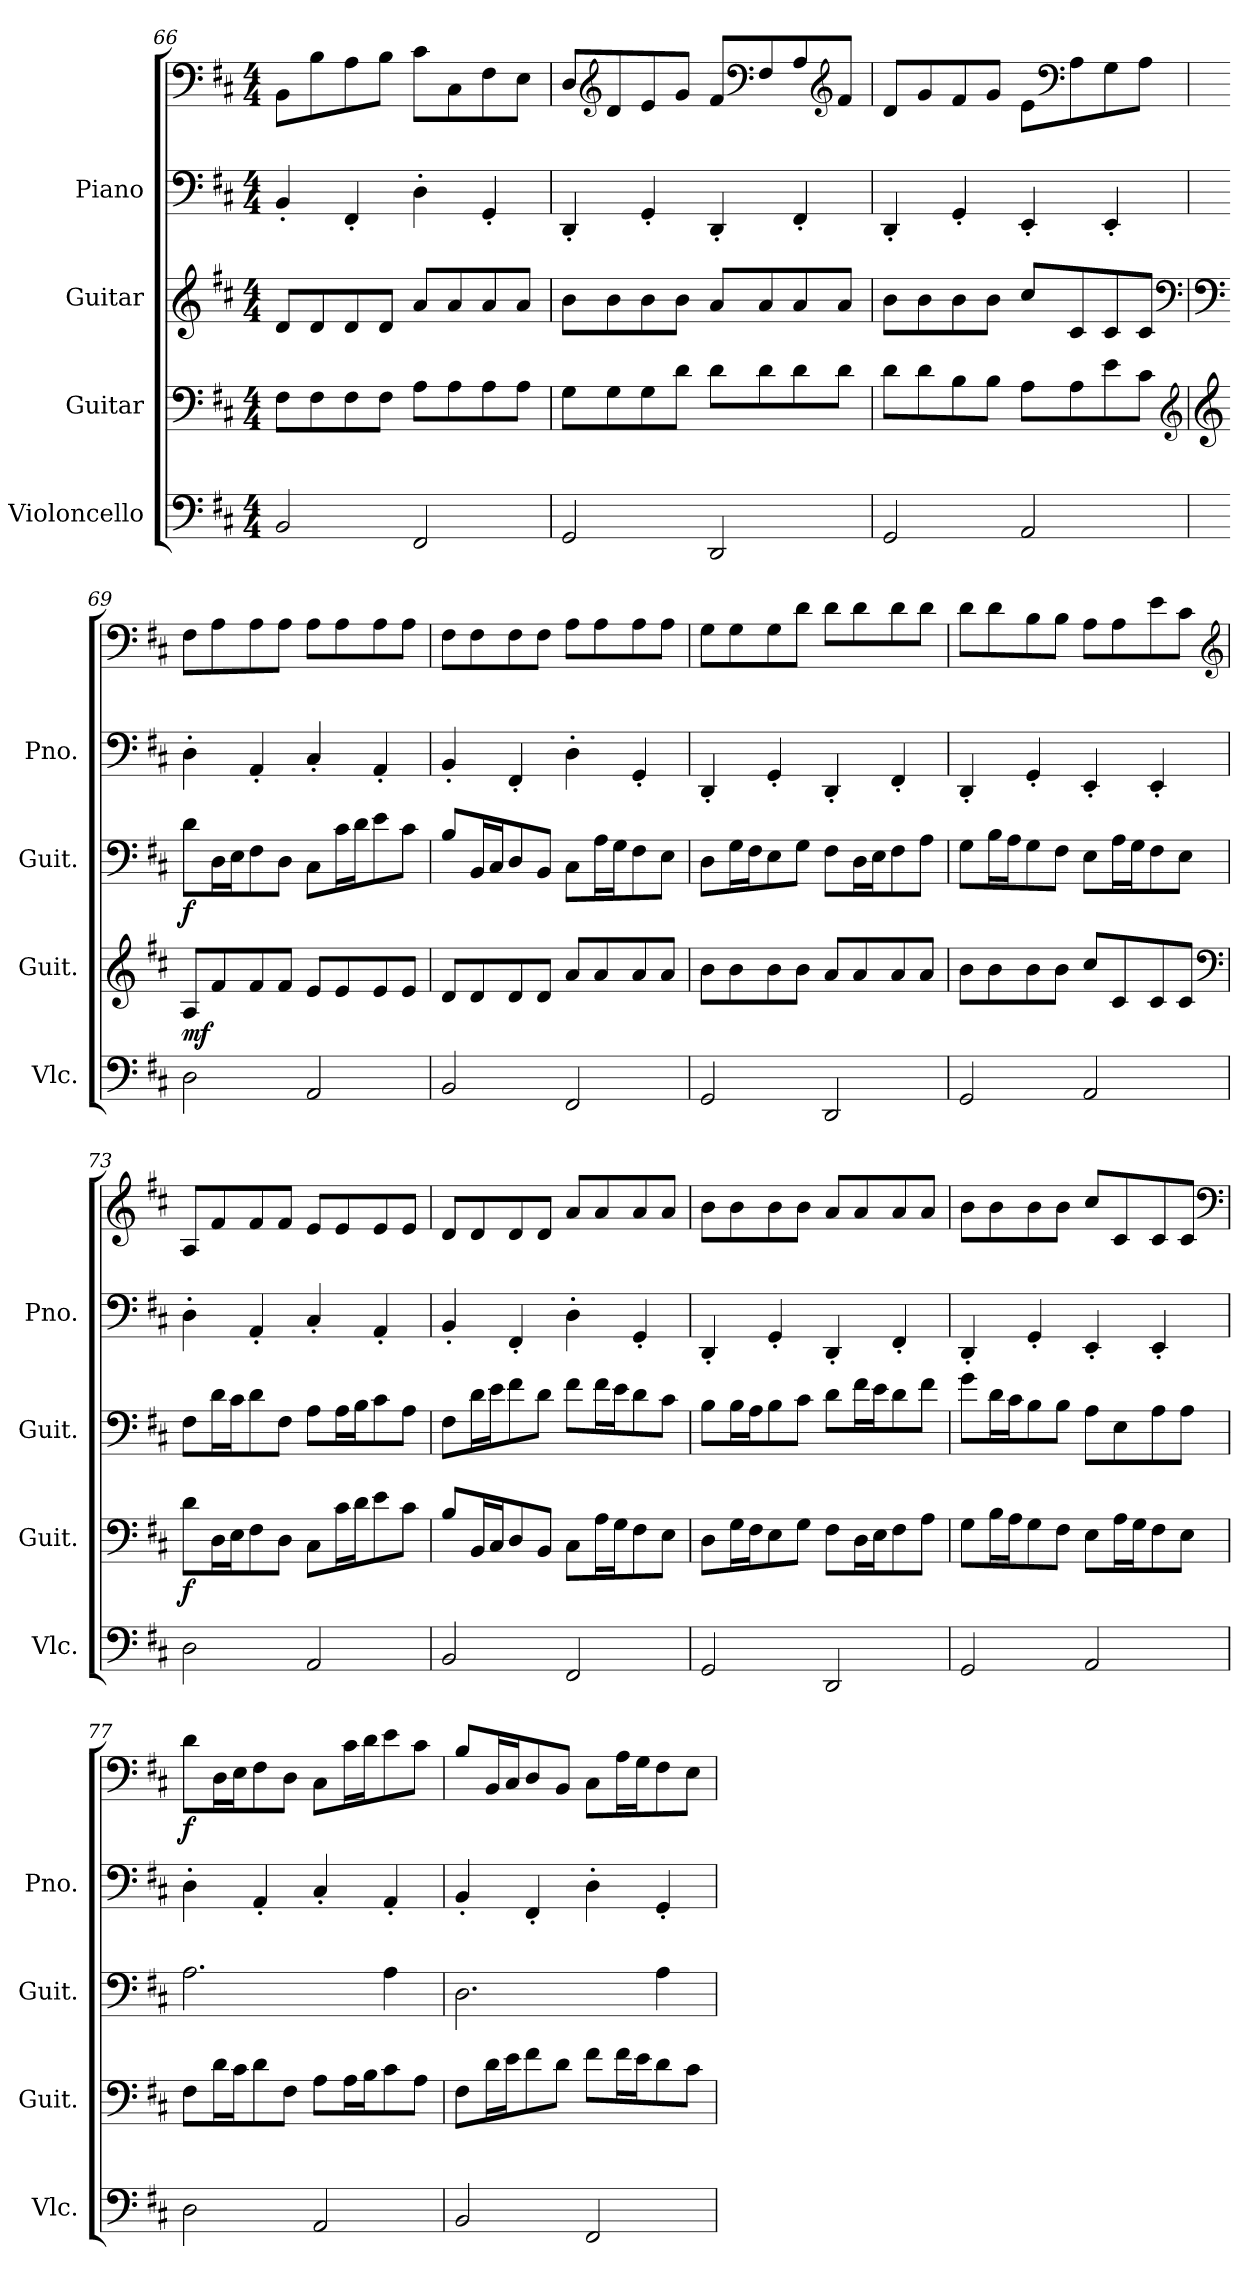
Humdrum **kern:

**kern	**kern	**dynam	**kern	**dynam	**kern	**kern	**dynam
*part4	*part3	*part3	*part2	*part2	*part1	*part1	*part1
*staff5	*staff4	*staff4	*staff3	*staff3	*staff2	*staff1	*staff1/2
*I"Violoncello	*I"Guitar	*	*I"Guitar	*	*I"Piano	*	*
*I'Vlc.	*I'Guit.	*	*I'Guit.	*	*I'Pno.	*	*
!!LO:PB:g=z
*clefF4	*clefF4	*	*clefG2	*	*clefF4	*clefF4	*
*k[f#c#]	*k[f#c#]	*	*k[f#c#]	*	*k[f#c#]	*k[f#c#]	*
*D:	*D:	*	*D:	*	*D:	*D:	*
*M4/4	*M4/4	*	*M4/4	*	*M4/4	*M4/4	*
=66	=66	=66	=66	=66	=66	=66	=66
2BB/	8F#\L	.	8d/L	.	4BB'/	8BB\L	.
.	8F#\	.	8d/	.	.	8B\	.
.	8F#\	.	8d/	.	4FF#'/	8A\	.
.	8F#\J	.	8d/J	.	.	8B\J	.
2FF#/	8A\L	.	8a/L	.	4D'\	8c#\L	.
.	8A\	.	8a/	.	.	8C#\	.
.	8A\	.	8a/	.	4GG'/	8F#\	.
.	8A\J	.	8a/J	.	.	8E\J	.
=67	=67	=67	=67	=67	=67	=67	=67
2GG/	8G\L	.	8b\L	.	4DD'/	8D/L	.
*	*	*	*	*	*	*clefG2	*
.	8G\	.	8b\	.	.	8d/	.
.	8G\	.	8b\	.	4GG'/	8e/	.
.	8d\J	.	8b\J	.	.	8g/J	.
2DD/	8d\L	.	8a/L	.	4DD'/	8f#/L	.
*	*	*	*	*	*	*clefF4	*
.	8d\	.	8a/	.	.	8F#/	.
.	8d\	.	8a/	.	4FF#'/	8A/	.
*	*	*	*	*	*	*clefG2	*
.	8d\J	.	8a/J	.	.	8f#/J	.
=68	=68	=68	=68	=68	=68	=68	=68
2GG/	8d\L	.	8b\L	.	4DD'/	8d/L	.
.	8d\	.	8b\	.	.	8g/	.
.	8B\	.	8b\	.	4GG'/	8f#/	.
.	8B\J	.	8b\J	.	.	8g/J	.
2AA/	8A\L	.	8cc#/L	.	4EE'/	8e\L	.
*	*	*	*	*	*	*clefF4	*
.	8A\	.	8c#/	.	.	8A\	.
.	8e\	.	8c#/	.	4EE'/	8G\	.
.	8c#\J	.	8c#/J	.	.	8A\J	.
*	*clefG2	*	*clefF4	*	*	*	*
!!LO:PB:g=z
=69	=69	=69	=69	=69	=69	=69	=69
*	*clefG2	*	*clefF4	*	*	*	*
!	!	!LO:DY:b	!	!LO:DY:b	!	!	!LO:DY:b=2
!	!	!	!	!	!	!	!LO:DY:n=1:b
2D\	8A/L	mf	8d\L	f	4D'\	8F#\L	mf mf
.	8f#/	.	16D\L	.	.	8A\	.
.	.	.	16E\J	.	.	.	.
.	8f#/	.	8F#\	.	4AA'/	8A\	.
.	8f#/J	.	8D\J	.	.	8A\J	.
2AA/	8e/L	.	8C#\L	.	4C#'/	8A\L	.
.	8e/	.	16c#\L	.	.	8A\	.
.	.	.	16d\J	.	.	.	.
.	8e/	.	8e\	.	4AA'/	8A\	.
.	8e/J	.	8c#\J	.	.	8A\J	.
=70	=70	=70	=70	=70	=70	=70	=70
2BB/	8d/L	.	8B/L	.	4BB'/	8F#\L	.
.	8d/	.	16BB/L	.	.	8F#\	.
.	.	.	16C#/J	.	.	.	.
.	8d/	.	8D/	.	4FF#'/	8F#\	.
.	8d/J	.	8BB/J	.	.	8F#\J	.
2FF#/	8a/L	.	8C#\L	.	4D'\	8A\L	.
.	8a/	.	16A\L	.	.	8A\	.
.	.	.	16G\J	.	.	.	.
.	8a/	.	8F#\	.	4GG'/	8A\	.
.	8a/J	.	8E\J	.	.	8A\J	.
=71	=71	=71	=71	=71	=71	=71	=71
2GG/	8b\L	.	8D\L	.	4DD'/	8G\L	.
.	8b\	.	16G\L	.	.	8G\	.
.	.	.	16F#\J	.	.	.	.
.	8b\	.	8E\	.	4GG'/	8G\	.
.	8b\J	.	8G\J	.	.	8d\J	.
2DD/	8a/L	.	8F#\L	.	4DD'/	8d\L	.
.	8a/	.	16D\L	.	.	8d\	.
.	.	.	16E\J	.	.	.	.
.	8a/	.	8F#\	.	4FF#'/	8d\	.
.	8a/J	.	8A\J	.	.	8d\J	.
!!LO:LB:g=z
=72	=72	=72	=72	=72	=72	=72	=72
2GG/	8b\L	.	8G\L	.	4DD'/	8d\L	.
.	8b\	.	16B\L	.	.	8d\	.
.	.	.	16A\J	.	.	.	.
.	8b\	.	8G\	.	4GG'/	8B\	.
.	8b\J	.	8F#\J	.	.	8B\J	.
2AA/	8cc#/L	.	8E\L	.	4EE'/	8A\L	.
.	8c#/	.	16A\L	.	.	8A\	.
.	.	.	16G\J	.	.	.	.
.	8c#/	.	8F#\	.	4EE'/	8e\	.
.	8c#/J	.	8E\J	.	.	8c#\J	.
*	*clefF4	*	*	*	*	*clefG2	*
=73	=73	=73	=73	=73	=73	=73	=73
!	!	!LO:DY:b	!	!	!	!	!
2D\	8d\L	f	8F#\L	.	4D'\	8A/L	.
.	16D\L	.	16d\L	.	.	8f#/	.
.	16E\J	.	16c#\J	.	.	.	.
.	8F#\	.	8d\	.	4AA'/	8f#/	.
.	8D\J	.	8F#\J	.	.	8f#/J	.
2AA/	8C#\L	.	8A\L	.	4C#'/	8e/L	.
.	16c#\L	.	16A\L	.	.	8e/	.
.	16d\J	.	16B\J	.	.	.	.
.	8e\	.	8c#\	.	4AA'/	8e/	.
.	8c#\J	.	8A\J	.	.	8e/J	.
=74	=74	=74	=74	=74	=74	=74	=74
2BB/	8B/L	.	8F#\L	.	4BB'/	8d/L	.
.	16BB/L	.	16d\L	.	.	8d/	.
.	16C#/J	.	16e\J	.	.	.	.
.	8D/	.	8f#\	.	4FF#'/	8d/	.
.	8BB/J	.	8d\J	.	.	8d/J	.
2FF#/	8C#\L	.	8f#\L	.	4D'\	8a/L	.
.	16A\L	.	16f#\L	.	.	8a/	.
.	16G\J	.	16e\J	.	.	.	.
.	8F#\	.	8d\	.	4GG'/	8a/	.
.	8E\J	.	8c#\J	.	.	8a/J	.
!!LO:PB:g=z
=75	=75	=75	=75	=75	=75	=75	=75
2GG/	8D\L	.	8B\L	.	4DD'/	8b\L	.
.	16G\L	.	16B\L	.	.	8b\	.
.	16F#\J	.	16A\J	.	.	.	.
.	8E\	.	8B\	.	4GG'/	8b\	.
.	8G\J	.	8c#\J	.	.	8b\J	.
2DD/	8F#\L	.	8d\L	.	4DD'/	8a/L	.
.	16D\L	.	16f#\L	.	.	8a/	.
.	16E\J	.	16e\J	.	.	.	.
.	8F#\	.	8d\	.	4FF#'/	8a/	.
.	8A\J	.	8f#\J	.	.	8a/J	.
=76	=76	=76	=76	=76	=76	=76	=76
2GG/	8G\L	.	8g\L	.	4DD'/	8b\L	.
.	16B\L	.	16d\L	.	.	8b\	.
.	16A\J	.	16c#\J	.	.	.	.
.	8G\	.	8B\	.	4GG'/	8b\	.
.	8F#\J	.	8B\J	.	.	8b\J	.
2AA/	8E\L	.	8A\L	.	4EE'/	8cc#/L	.
.	16A\L	.	8E\	.	.	8c#/	.
.	16G\J	.	.	.	.	.	.
.	8F#\	.	8A\	.	4EE'/	8c#/	.
.	8E\J	.	8A\J	.	.	8c#/J	.
*	*	*	*	*	*	*clefF4	*
!!LO:PB:g=z
=77	=77	=77	=77	=77	=77	=77	=77
!	!	!	!	!	!	!	!LO:DY:b
2D\	8F#\L	.	2.A\	.	4D'\	8d\L	f
.	16d\L	.	.	.	.	16D\L	.
.	16c#\J	.	.	.	.	16E\J	.
.	8d\	.	.	.	4AA'/	8F#\	.
.	8F#\J	.	.	.	.	8D\J	.
2AA/	8A\L	.	.	.	4C#'/	8C#\L	.
.	16A\L	.	.	.	.	16c#\L	.
.	16B\J	.	.	.	.	16d\J	.
.	8c#\	.	4A\	.	4AA'/	8e\	.
.	8A\J	.	.	.	.	8c#\J	.
!!LO:PB:g=z
=78	=78	=78	=78	=78	=78	=78	=78
2BB/	8F#\L	.	2.D\	.	4BB'/	8B/L	.
.	16d\L	.	.	.	.	16BB/L	.
.	16e\J	.	.	.	.	16C#/J	.
.	8f#\	.	.	.	4FF#'/	8D/	.
.	8d\J	.	.	.	.	8BB/J	.
2FF#/	8f#\L	.	.	.	4D'\	8C#\L	.
.	16f#\L	.	.	.	.	16A\L	.
.	16e\J	.	.	.	.	16G\J	.
.	8d\	.	4A\	.	4GG'/	8F#\	.
.	8c#\J	.	.	.	.	8E\J	.
=	=	=	=	=	=	=	=
*-	*-	*-	*-	*-	*-	*-	*-
